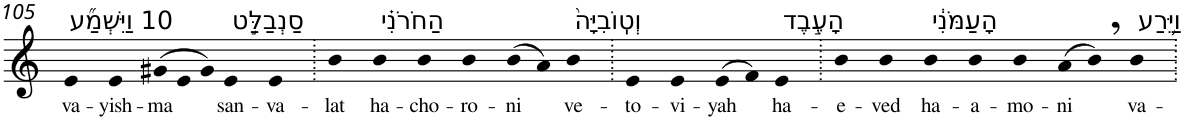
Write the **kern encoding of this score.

**kern	**text
*part1	*part1
*staff1	*staff1
*I"Piano	*
*I'Pno	*
!!LO:PB:g=z
*clefG2	*
*k[]	*
=105	=105
!LO:TX:a:t=10 וַיִּשְׁמַ֞ע	!
!	!LO:LY:b
4e	va-
!	!LO:LY:b
4e	-yish-
*Xtuplet	*
!	!LO:LY:b
(>12g#X	-ma
12e	.
12g#)	.
!LO:TX:a:t=סַנְבַלַּ֣ט	!
!	!LO:LY:b
4e	san-
!	!LO:LY:b
4e	-va-
=106.	=106.
!	!LO:LY:b
4b	-lat
!LO:TX:a:t=הַחֹרֹנִ֗י	!
!	!LO:LY:b
4b	ha-
!	!LO:LY:b
4b	-cho-
!	!LO:LY:b
4b	-ro-
!	!LO:LY:b
(>8b	-ni
8a)	.
!LO:TX:a:t=וְטֽוֹבִיָּה֙	!
!	!LO:LY:b
4b	ve-
=107.	=107.
!	!LO:LY:b
4e	-to-
!	!LO:LY:b
4e	-vi-
!	!LO:LY:b
(>8e	-yah
8f)	.
!LO:TX:a:t=הָעֶ֣בֶד	!
!	!LO:LY:b
4e	ha-
=108.	=108.
!	!LO:LY:b
4b	-e-
!	!LO:LY:b
4b	-ved
!LO:TX:a:t=הָעַמֹּנִ֔י	!
!	!LO:LY:b
4b	ha-
!	!LO:LY:b
4b	-a-
!	!LO:LY:b
4b	-mo-
!	!LO:LY:b
(>8a	-ni
8b,)	.
!LO:TX:a:t=וַיֵּ֥רַע	!
!	!LO:LY:b
4b	va-
=.	=.
*-	*-
